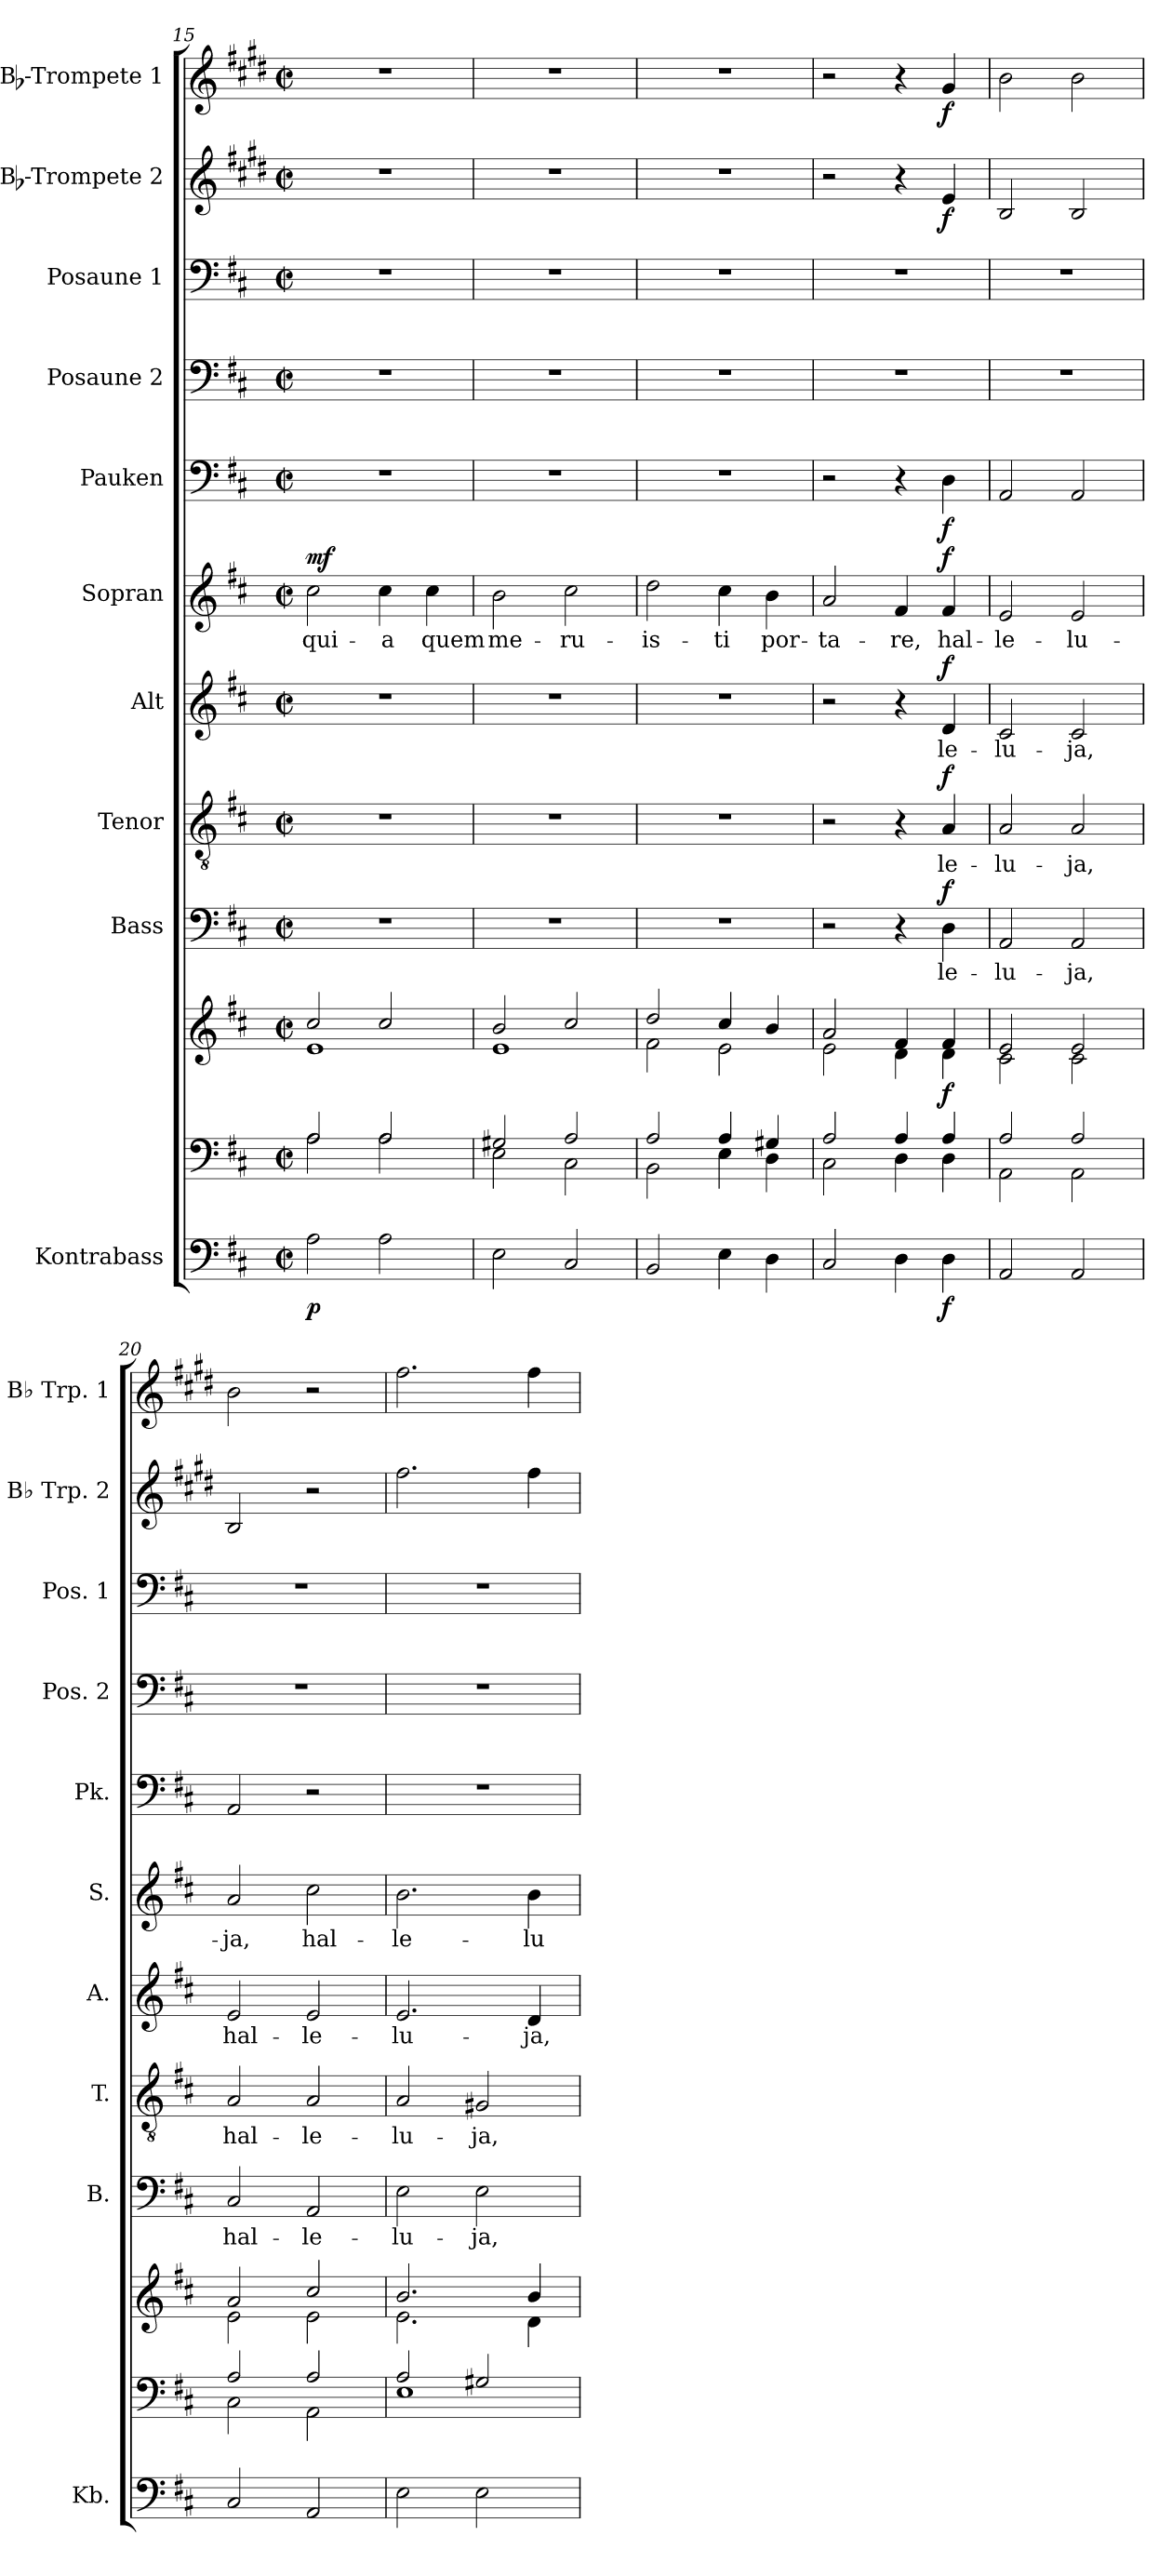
**kern	**dynam	**kern	**kern	**dynam	**kern	**text	**dynam	**kern	**text	**dynam	**kern	**text	**dynam	**kern	**text	**dynam	**kern	**dynam	**kern	**kern	**kern	**dynam	**kern	**dynam
*part11	*part11	*part10	*part10	*part10	*part9	*part9	*part9	*part8	*part8	*part8	*part7	*part7	*part7	*part6	*part6	*part6	*part5	*part5	*part4	*part3	*part2	*part2	*part1	*part1
*staff12	*staff12	*staff11	*staff10	*staff10/11	*staff9	*staff9	*staff9	*staff8	*staff8	*staff8	*staff7	*staff7	*staff7	*staff6	*staff6	*staff6	*staff5	*staff5	*staff4	*staff3	*staff2	*staff2	*staff1	*staff1
*I"Kontrabass	*	*	*	*	*I"Bass	*	*	*I"Tenor	*	*	*I"Alt	*	*	*I"Sopran	*	*	*I"Pauken	*	*I"Posaune 2	*I"Posaune 1	*I"Bb-Trompete 2	*	*I"Bb-Trompete 1	*
*I'Kb.	*	*	*	*	*I'B.	*	*	*I'T.	*	*	*I'A.	*	*	*I'S.	*	*	*I'Pk.	*	*I'Pos. 2	*I'Pos. 1	*I'Bb Trp. 2	*	*I'Bb Trp. 1	*
*clefF4	*	*clefF4	*clefG2	*	*clefF4	*	*	*clefGv2	*	*	*clefG2	*	*	*clefG2	*	*	*clefF4	*	*clefF4	*clefF4	*clefG2	*	*clefG2	*
*ITrd7c12	*	*	*	*	*	*	*	*	*	*	*	*	*	*	*	*	*	*	*	*	*ITrd1c2	*	*ITrd1c2	*
*k[f#c#]	*	*k[f#c#]	*k[f#c#]	*	*k[f#c#]	*	*	*k[f#c#]	*	*	*k[f#c#]	*	*	*k[f#c#]	*	*	*k[f#c#]	*	*k[f#c#]	*k[f#c#]	*k[f#c#]	*	*k[f#c#]	*
*D:	*	*D:	*D:	*	*D:	*	*	*D:	*	*	*D:	*	*	*D:	*	*	*D:	*	*D:	*D:	*D:	*	*D:	*
*M2/2	*	*M2/2	*M2/2	*	*M2/2	*	*	*M2/2	*	*	*M2/2	*	*	*M2/2	*	*	*M2/2	*	*M2/2	*M2/2	*M2/2	*	*M2/2	*
*met(c|)	*	*met(c|)	*met(c|)	*	*met(c|)	*	*	*met(c|)	*	*	*met(c|)	*	*	*met(c|)	*	*	*met(c|)	*	*met(c|)	*met(c|)	*met(c|)	*	*met(c|)	*
=15	=15	=15	=15	=15	=15	=15	=15	=15	=15	=15	=15	=15	=15	=15	=15	=15	=15	=15	=15	=15	=15	=15	=15	=15
*	*	*^	*^	*	*	*	*	*	*	*	*	*	*	*	*	*	*	*	*	*	*	*	*	*
!	!LO:DY:b	!	!	!	!	!	!	!	!	!	!	!	!	!	!	!	!LO:LY:b	!LO:DY:a	!	!	!	!	!	!	!	!
2AA\	p	2A/	2A\	2cc#/	1e	.	1r	.	.	1r	.	.	1r	.	.	2cc#\	qui-	mf	1r	.	1r	1r	1r	.	1r	.
!	!	!	!	!	!	!	!	!	!	!	!	!	!	!	!	!	!LO:LY:b	!	!	!	!	!	!	!	!	!
2AA\	.	2A/	2A\	2cc#/	.	.	.	.	.	.	.	.	.	.	.	4cc#\	-a	.	.	.	.	.	.	.	.	.
!	!	!	!	!	!	!	!	!	!	!	!	!	!	!	!	!	!LO:LY:b	!	!	!	!	!	!	!	!	!
.	.	.	.	.	.	.	.	.	.	.	.	.	.	.	.	4cc#\	quem	.	.	.	.	.	.	.	.	.
=16	=16	=16	=16	=16	=16	=16	=16	=16	=16	=16	=16	=16	=16	=16	=16	=16	=16	=16	=16	=16	=16	=16	=16	=16	=16	=16
!	!	!	!	!	!	!	!	!	!	!	!	!	!	!	!	!	!LO:LY:b	!	!	!	!	!	!	!	!	!
2EE\	.	2G#X/	2E\	2b/	1e	.	1r	.	.	1r	.	.	1r	.	.	2b\	me-	.	1r	.	1r	1r	1r	.	1r	.
!	!	!	!	!	!	!	!	!	!	!	!	!	!	!	!	!	!LO:LY:b	!	!	!	!	!	!	!	!	!
2CC#/	.	2A/	2C#\	2cc#/	.	.	.	.	.	.	.	.	.	.	.	2cc#\	-ru-	.	.	.	.	.	.	.	.	.
=17	=17	=17	=17	=17	=17	=17	=17	=17	=17	=17	=17	=17	=17	=17	=17	=17	=17	=17	=17	=17	=17	=17	=17	=17	=17	=17
!	!	!	!	!	!	!	!	!	!	!	!	!	!	!	!	!	!LO:LY:b	!	!	!	!	!	!	!	!	!
2BBB/	.	2A/	2BB\	2dd/	2f#\	.	1r	.	.	1r	.	.	1r	.	.	2dd\	-is-	.	1r	.	1r	1r	1r	.	1r	.
!	!	!	!	!	!	!	!	!	!	!	!	!	!	!	!	!	!LO:LY:b	!	!	!	!	!	!	!	!	!
4EE\	.	4A/	4E\	4cc#/	2e\	.	.	.	.	.	.	.	.	.	.	4cc#\	-ti	.	.	.	.	.	.	.	.	.
!	!	!	!	!	!	!	!	!	!	!	!	!	!	!	!	!	!LO:LY:b	!	!	!	!	!	!	!	!	!
4DD\	.	4G#X/	4D\	4b/	.	.	.	.	.	.	.	.	.	.	.	4b\	por-	.	.	.	.	.	.	.	.	.
=18	=18	=18	=18	=18	=18	=18	=18	=18	=18	=18	=18	=18	=18	=18	=18	=18	=18	=18	=18	=18	=18	=18	=18	=18	=18	=18
!	!	!	!	!	!	!	!	!	!	!	!	!	!	!	!	!	!LO:LY:b	!	!	!	!	!	!	!	!	!
2CC#/	.	2A/	2C#\	2a/	2e\	.	2r	.	.	2r	.	.	2r	.	.	2a/	-ta-	.	2r	.	1r	1r	2r	.	2r	.
!	!	!	!	!	!	!	!	!	!	!	!	!	!	!	!	!	!LO:LY:b	!	!	!	!	!	!	!	!	!
4DD\	.	4A/	4D\	4f#/	4d\	.	4r	.	.	4r	.	.	4r	.	.	4f#/	-re,	.	4r	.	.	.	4r	.	4r	.
!	!LO:DY:b	!	!	!	!	!LO:DY:b	!	!LO:LY:b	!LO:DY:a	!	!LO:LY:b	!LO:DY:a	!	!LO:LY:b	!LO:DY:a	!	!LO:LY:b	!LO:DY:a	!	!LO:DY:b	!	!	!	!LO:DY:b	!	!LO:DY:b
4DD\	f	4A/	4D\	4f#/	4d\	f	4D\	-le-	f	4A/	-le-	f	4d/	-le-	f	4f#/	hal-	f	4D\	f	.	.	4d/	f	4f#/	f
=19	=19	=19	=19	=19	=19	=19	=19	=19	=19	=19	=19	=19	=19	=19	=19	=19	=19	=19	=19	=19	=19	=19	=19	=19	=19	=19
!	!	!	!	!	!	!	!	!LO:LY:b	!	!	!LO:LY:b	!	!	!LO:LY:b	!	!	!LO:LY:b	!	!	!	!	!	!	!	!	!
2AAA/	.	2A/	2AA\	2e/	2c#\	.	2AA/	-lu-	.	2A/	-lu-	.	2c#/	-lu-	.	2e/	-le-	.	2AA/	.	1r	1r	2A/	.	2a\	.
!	!	!	!	!	!	!	!	!LO:LY:b	!	!	!LO:LY:b	!	!	!LO:LY:b	!	!	!LO:LY:b	!	!	!	!	!	!	!	!	!
2AAA/	.	2A/	2AA\	2e/	2c#\	.	2AA/	-ja,	.	2A/	-ja,	.	2c#/	-ja,	.	2e/	-lu-	.	2AA/	.	.	.	2A/	.	2a\	.
=20	=20	=20	=20	=20	=20	=20	=20	=20	=20	=20	=20	=20	=20	=20	=20	=20	=20	=20	=20	=20	=20	=20	=20	=20	=20	=20
!	!	!	!	!	!	!	!	!LO:LY:b	!	!	!LO:LY:b	!	!	!LO:LY:b	!	!	!LO:LY:b	!	!	!	!	!	!	!	!	!
2CC#/	.	2A/	2C#\	2a/	2e\	.	2C#/	hal-	.	2A/	hal-	.	2e/	hal-	.	2a/	-ja,	.	2AA/	.	1r	1r	2A/	.	2a\	.
!	!	!	!	!	!	!	!	!LO:LY:b	!	!	!LO:LY:b	!	!	!LO:LY:b	!	!	!LO:LY:b	!	!	!	!	!	!	!	!	!
2AAA/	.	2A/	2AA\	2cc#/	2e\	.	2AA/	-le-	.	2A/	-le-	.	2e/	-le-	.	2cc#\	hal-	.	2r	.	.	.	2r	.	2r	.
=21	=21	=21	=21	=21	=21	=21	=21	=21	=21	=21	=21	=21	=21	=21	=21	=21	=21	=21	=21	=21	=21	=21	=21	=21	=21	=21
!	!	!	!	!	!	!	!	!LO:LY:b	!	!	!LO:LY:b	!	!	!LO:LY:b	!	!	!LO:LY:b	!	!	!	!	!	!	!	!	!
2EE\	.	2A/	1E	2.b/	2.e\	.	2E\	-lu-	.	2A/	-lu-	.	2.e/	-lu-	.	2.b\	-le-	.	1r	.	1r	1r	2.ee\	.	2.ee\	.
!	!	!	!	!	!	!	!	!LO:LY:b	!	!	!LO:LY:b	!	!	!	!	!	!	!	!	!	!	!	!	!	!	!
2EE\	.	2G#X/	.	.	.	.	2E\	-ja,	.	2G#X/	-ja,	.	.	.	.	.	.	.	.	.	.	.	.	.	.	.
!	!	!	!	!	!	!	!	!	!	!	!	!	!	!LO:LY:b	!	!	!LO:LY:b	!	!	!	!	!	!	!	!	!
.	.	.	.	4b/	4d\	.	.	.	.	.	.	.	4d/	-ja,	.	4b\	-lu-	.	.	.	.	.	4ee\	.	4ee\	.
*	*	*v	*v	*	*	*	*	*	*	*	*	*	*	*	*	*	*	*	*	*	*	*	*	*	*	*
*	*	*	*v	*v	*	*	*	*	*	*	*	*	*	*	*	*	*	*	*	*	*	*	*	*	*
=	=	=	=	=	=	=	=	=	=	=	=	=	=	=	=	=	=	=	=	=	=	=	=	=
*-	*-	*-	*-	*-	*-	*-	*-	*-	*-	*-	*-	*-	*-	*-	*-	*-	*-	*-	*-	*-	*-	*-	*-	*-
